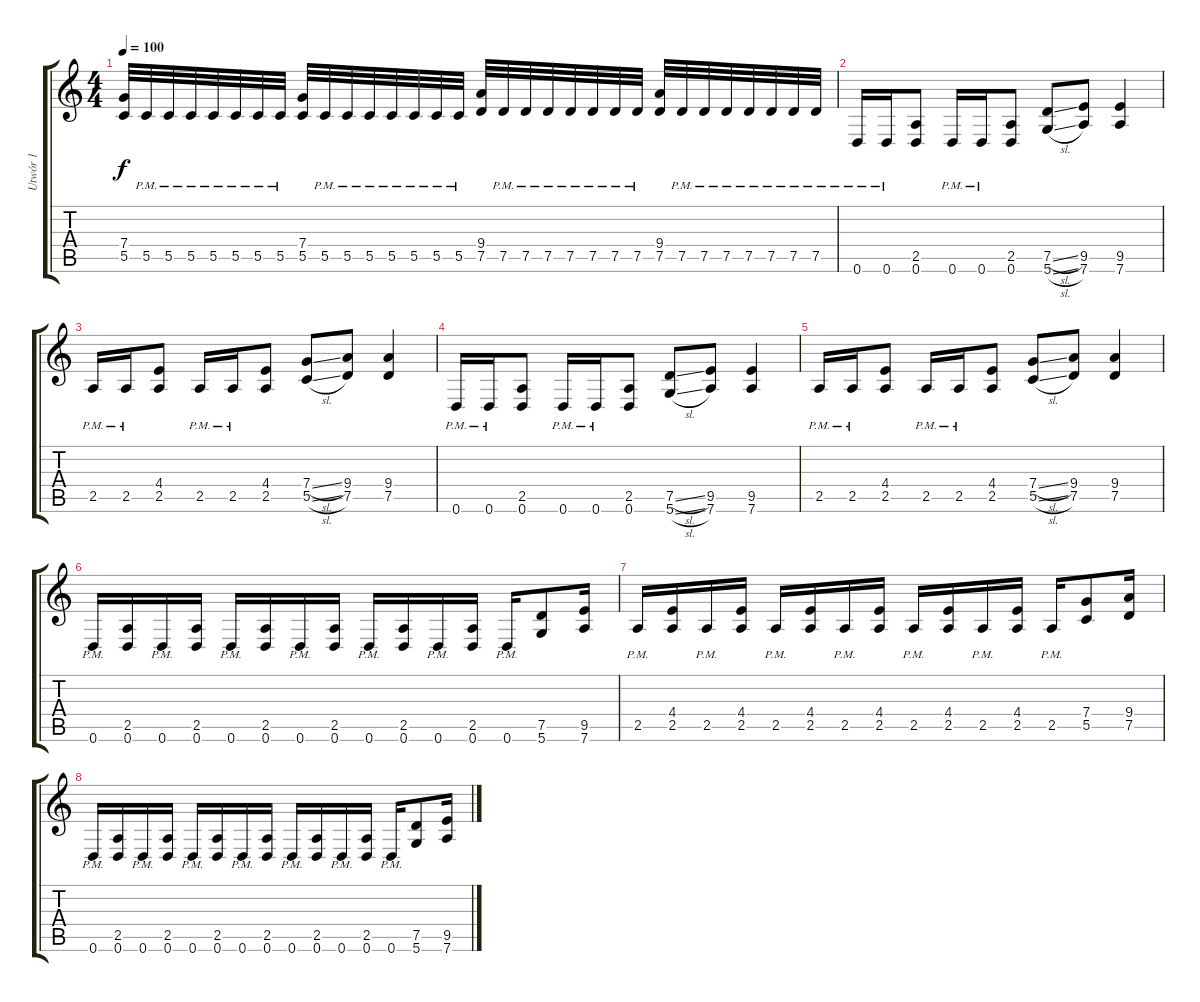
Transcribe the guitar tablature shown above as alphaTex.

\track ("Utwór 1" "Utwór 1") {instrument distortionguitar}
\staff {score tabs}
\tuning (D4 A3 F3 C3 G2 D2) {hide}
\ts (4 4)
\tempo 100
\clef g2
\ks c
(7.4 5.5).32{dy f} 5.5{pm}.32 5.5{pm}.32 5.5{pm}.32 5.5{pm}.32 5.5{pm}.32 5.5{pm}.32 5.5{pm}.32 (7.4 5.5).32 5.5{pm}.32 5.5{pm}.32 5.5{pm}.32 5.5{pm}.32 5.5{pm}.32 5.5{pm}.32 5.5{pm}.32 (9.4 7.5).32 7.5{pm}.32 7.5{pm}.32 7.5{pm}.32 7.5{pm}.32 7.5{pm}.32 7.5{pm}.32 7.5{pm}.32 (9.4 7.5).32 7.5{pm}.32 7.5{pm}.32 7.5{pm}.32 7.5{pm}.32 7.5{pm}.32 7.5{pm}.32 7.5{pm}.32 |
0.6{pm}.16 0.6{pm}.16 (2.5 0.6).8 0.6{pm}.16 0.6{pm}.16 (2.5 0.6).8 (7.5{sl} 5.6{sl}).8 (9.5 7.6).8 (9.5 7.6).4 |
2.5{pm}.16 2.5{pm}.16 (4.4 2.5).8 2.5{pm}.16 2.5{pm}.16 (4.4 2.5).8 (7.4{sl} 5.5{sl}).8 (9.4 7.5).8 (9.4 7.5).4 |
0.6{pm}.16 0.6{pm}.16 (2.5 0.6).8 0.6{pm}.16 0.6{pm}.16 (2.5 0.6).8 (7.5{sl} 5.6{sl}).8 (9.5 7.6).8 (9.5 7.6).4 |
2.5{pm}.16 2.5{pm}.16 (4.4 2.5).8 2.5{pm}.16 2.5{pm}.16 (4.4 2.5).8 (7.4{sl} 5.5{sl}).8 (9.4 7.5).8 (9.4 7.5).4 |
0.6{pm}.16 (2.5 0.6).16 0.6{pm}.16 (2.5 0.6).16 0.6{pm}.16 (2.5 0.6).16 0.6{pm}.16 (2.5 0.6).16 0.6{pm}.16 (2.5 0.6).16 0.6{pm}.16 (2.5 0.6).16 0.6{pm}.16 (7.5 5.6).8 (9.5 7.6).16 |
2.5{pm}.16 (4.4 2.5).16 2.5{pm}.16 (4.4 2.5).16 2.5{pm}.16 (4.4 2.5).16 2.5{pm}.16 (4.4 2.5).16 2.5{pm}.16 (4.4 2.5).16 2.5{pm}.16 (4.4 2.5).16 2.5{pm}.16 (7.4 5.5).8 (9.4 7.5).16 |
0.6{pm}.16 (2.5 0.6).16 0.6{pm}.16 (2.5 0.6).16 0.6{pm}.16 (2.5 0.6).16 0.6{pm}.16 (2.5 0.6).16 0.6{pm}.16 (2.5 0.6).16 0.6{pm}.16 (2.5 0.6).16 0.6{pm}.16 (7.5 5.6).8 (9.5 7.6).16
